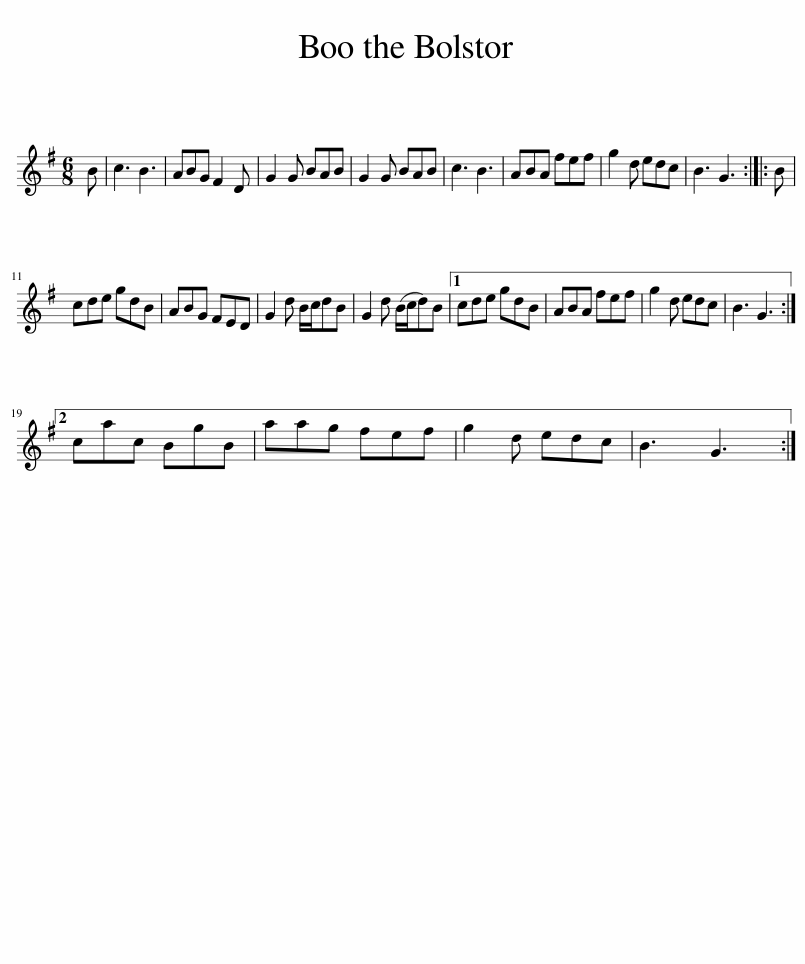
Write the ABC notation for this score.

X:1
L:1/8
M:6/8
I:linebreak $
K:G
V:1 treble
V:1
 B | c3 B3 | ABG F2 D | G2 G BAB | G2 G BAB | %5
 c3 B3 | ABA fef | g2 d edc | B3 G3 :: B |$ %10
 cde gdB | ABG FED | G2 d B/c/dB | G2 d (B/c/d)B |1 cde gdB | %15
 ABA fef | g2 d edc | B3 G3 :|2$ cac BgB | aag fef | %20
 g2 d edc | B3 G3 :| %22
